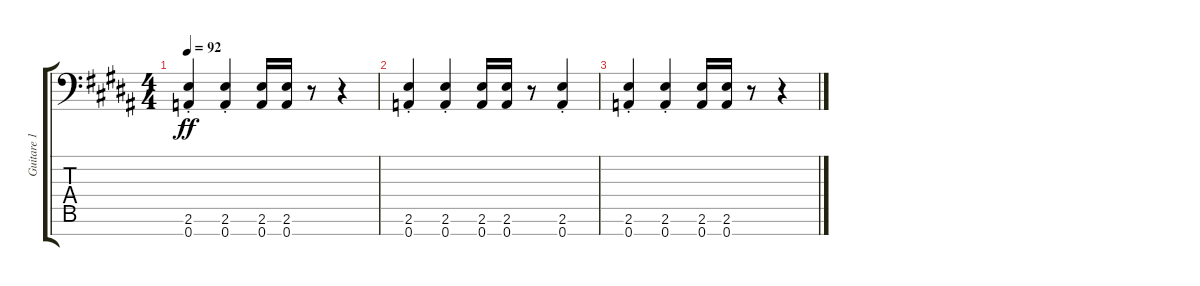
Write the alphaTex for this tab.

\track ("Guitare 1" "Guitare 1") {instrument overdrivenguitar}
\staff {score tabs}
\tuning (D4 A3 F3 C3 G2 D2 A1) {hide}
\ts (4 4)
\tempo 92
\clef f4
\ks b
(2.6{st} 0.7{st}).4{dy ff} (2.6{st} 0.7{st}).4 (2.6 0.7).16 (2.6 0.7).16 r.8 r.4 |
(2.6{st} 0.7{st}).4 (2.6{st} 0.7{st}).4 (2.6 0.7).16 (2.6 0.7).16 r.8 (2.6{st} 0.7{st}).4 |
(2.6{st} 0.7{st}).4 (2.6{st} 0.7{st}).4 (2.6 0.7).16 (2.6 0.7).16 r.8 r.4
